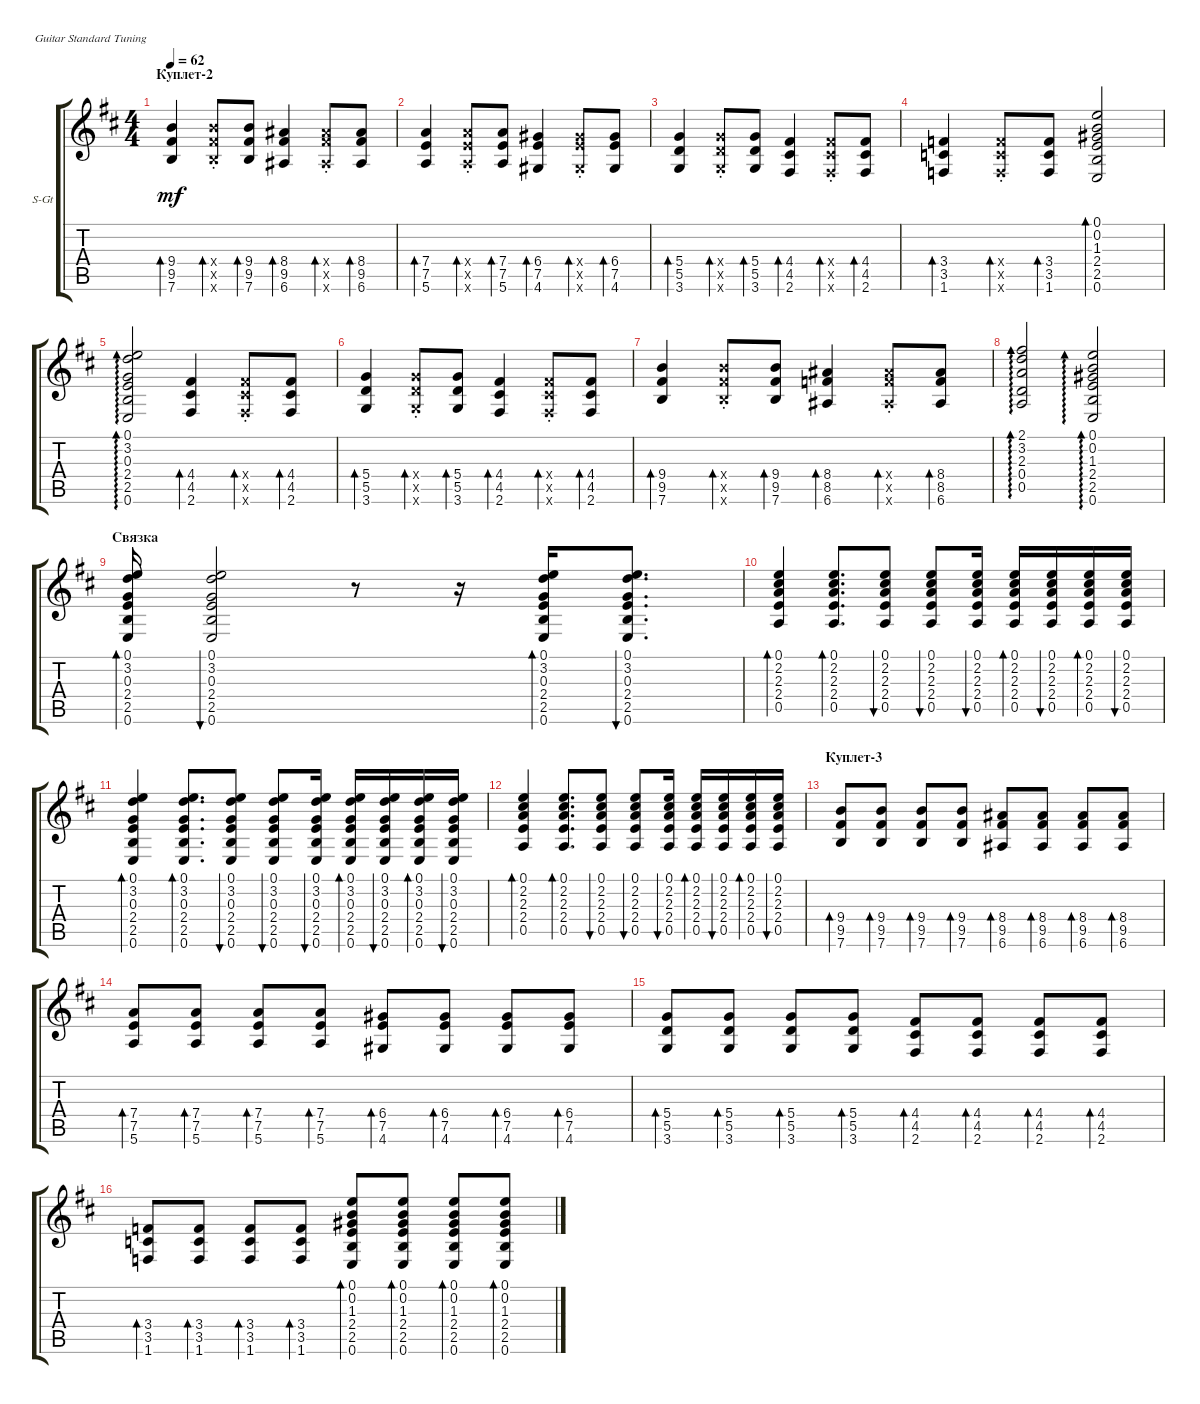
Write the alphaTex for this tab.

\defaultSystemsLayout 4
\bracketExtendMode groupsimilarinstruments
\firstSystemTrackNameOrientation horizontal
\otherSystemsTrackNameOrientation horizontal
\track ("Steel Guitar" "S-Gt") {instrument acousticguitarsteel}
\staff {score tabs}
\tuning (E4 B3 G3 D3 A2 E2)
\ts (4 4)
\section ("" "Куплет-2")
\tempo 62
\clef g2
\ks bminor
(7.6 9.5 9.4).4{bd 30 dy mf} (7.6{x} 9.5{st x} 9.4{x}).8{bd 30} (7.6 9.5 9.4).8{bd 30} (6.6 9.5 8.4).4{bd 30} (6.6{x} 9.5{st x} 8.4{x}).8{bd 30} (6.6 9.5 8.4).8{bd 30} |
(5.6 7.5 7.4).4{bd 30} (5.6{x} 7.5{st x} 7.4{x}).8{bd 30} (5.6 7.5 7.4).8{bd 30} (4.6 7.5 6.4).4{bd 30} (4.6{x} 7.5{st x} 6.4{x}).8{bd 30} (4.6 7.5 6.4).8{bd 30} |
(3.6 5.5 5.4).4{bd 30} (3.6{x} 5.5{st x} 5.4{x}).8{bd 30} (3.6 5.5 5.4).8{bd 30} (2.6 4.5 4.4).4{bd 30} (2.6{x} 4.5{st x} 4.4{x}).8{bd 30} (2.6 4.5 4.4).8{bd 30} |
(1.6 3.5 3.4).4{bd 30} (1.6{x} 3.5{st x} 3.4{x}).8{bd 30} (1.6 3.5 3.4).8{bd 30} (0.6 2.5 2.4 1.3 0.2 0.1).2{bd 30} |
(0.6 2.5 2.4 0.3 3.2 0.1).2{ad 0} (2.6 4.5 4.4).4{bd 30} (2.6{x} 4.5{st x} 4.4{x}).8{bd 30} (2.6 4.5 4.4).8{bd 30} |
(3.6 5.5 5.4).4{bd 30} (3.6{x} 5.5{st x} 5.4{x}).8{bd 30} (3.6 5.5 5.4).8{bd 30} (2.6 4.5 4.4).4{bd 30} (2.6{x} 4.5{st x} 4.4{x}).8{bd 30} (2.6 4.5 4.4).8{bd 30} |
(7.6 9.5 9.4).4{bd 30} (7.6{x} 9.5{st x} 9.4{x}).8{bd 30} (7.6 9.5 9.4).8{bd 30} (6.6 8.5 8.4).4{bd 30} (6.6{x} 8.5{st x} 8.4{x}).8{bd 30} (6.6 8.5 8.4).8{bd 30} |
(0.5 0.4 2.3 3.2 2.1).2{ad 0} (0.6 2.5 2.4 1.3 0.2 0.1).2{ad 0} |
\section ("" "Связка")
(0.6 2.5 2.4 0.3 3.2 0.1).16{bd 30} (0.6 2.5 2.4 0.3 3.2 0.1).2{bu 30} r.8 r.16 (0.6 2.5 2.4 0.3 3.2 0.1).16{bd 30} (0.6 2.5 2.4 0.3 3.2 0.1).8{d bu 30} |
(0.5 2.4 2.3 2.2 0.1).4{bd 30} (0.5 2.4 2.3 2.2 0.1).8{d bd 30} (0.5 2.4 2.3 2.2 0.1).8{bu 30} (0.5 2.4 2.3 2.2 0.1).8{bu 30} (0.5 2.4 2.3 2.2 0.1).16{bu 30} (0.5 2.4 2.3 2.2 0.1).16{bd 30} (0.5 2.4 2.3 2.2 0.1).16{bu 30} (0.5 2.4 2.3 2.2 0.1).16{bd 30} (0.5 2.4 2.3 2.2 0.1).16{bu 30} |
(0.6 2.5 2.4 0.3 3.2 0.1).4{bd 30} (0.6 2.5 2.4 0.3 3.2 0.1).8{d bd 30} (0.6 2.5 2.4 0.3 3.2 0.1).8{bu 30} (0.6 2.5 2.4 0.3 3.2 0.1).8{bu 30} (0.6 2.5 2.4 0.3 3.2 0.1).16{bu 30} (0.6 2.5 2.4 0.3 3.2 0.1).16{bd 30} (0.6 2.5 2.4 0.3 3.2 0.1).16{bu 30} (0.6 2.5 2.4 0.3 3.2 0.1).16{bd 30} (0.6 2.5 2.4 0.3 3.2 0.1).16{bu 30} |
(0.5 2.4 2.3 2.2 0.1).4{bd 30} (0.5 2.4 2.3 2.2 0.1).8{d bd 30} (0.5 2.4 2.3 2.2 0.1).8{bu 30} (0.5 2.4 2.3 2.2 0.1).8{bu 30} (0.5 2.4 2.3 2.2 0.1).16{bu 30} (0.5 2.4 2.3 2.2 0.1).16{bd 30} (0.5 2.4 2.3 2.2 0.1).16{bu 30} (0.5 2.4 2.3 2.2 0.1).16{bd 30} (0.5 2.4 2.3 2.2 0.1).16{bu 30} |
\section ("" "Куплет-3")
(7.6 9.5 9.4).8{bd 30} (7.6 9.5 9.4).8{bd 30} (7.6 9.5 9.4).8{bd 30} (7.6 9.5 9.4).8{bd 30} (6.6 9.5 8.4).8{bd 30} (6.6 9.5 8.4).8{bd 30} (6.6 9.5 8.4).8{bd 30} (6.6 9.5 8.4).8{bd 30} |
(5.6 7.5 7.4).8{bd 30} (5.6 7.5 7.4).8{bd 30} (5.6 7.5 7.4).8{bd 30} (5.6 7.5 7.4).8{bd 30} (4.6 7.5 6.4).8{bd 30} (4.6 7.5 6.4).8{bd 30} (4.6 7.5 6.4).8{bd 30} (4.6 7.5 6.4).8{bd 30} |
(3.6 5.5 5.4).8{bd 30} (3.6 5.5 5.4).8{bd 30} (3.6 5.5 5.4).8{bd 30} (3.6 5.5 5.4).8{bd 30} (2.6 4.5 4.4).8{bd 30} (2.6 4.5 4.4).8{bd 30} (2.6 4.5 4.4).8{bd 30} (2.6 4.5 4.4).8{bd 30} |
(1.6 3.5 3.4).8{bd 30} (1.6 3.5 3.4).8{bd 30} (1.6 3.5 3.4).8{bd 30} (1.6 3.5 3.4).8{bd 30} (0.6 2.5 2.4 1.3 0.2 0.1).8{bd 30} (0.6 2.5 2.4 1.3 0.2 0.1).8{bd 30} (0.6 2.5 2.4 1.3 0.2 0.1).8{bd 30} (0.6 2.5 2.4 1.3 0.2 0.1).8{bd 30}
